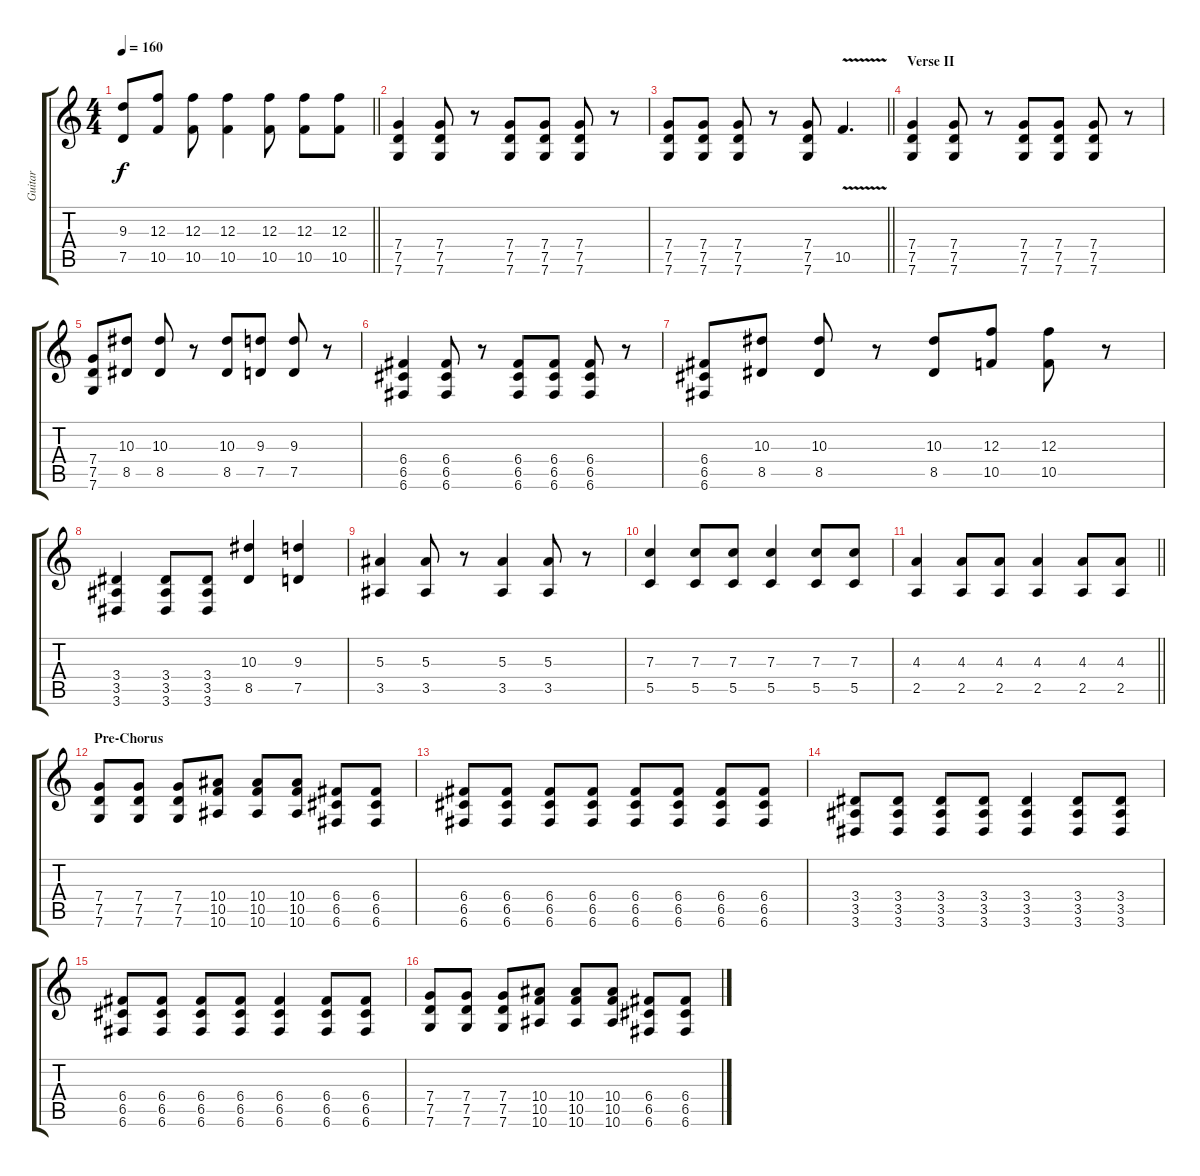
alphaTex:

\track ("Guitar" "Guitar") {instrument distortionguitar}
\staff {score tabs}
\tuning (D4 A3 F3 C3 G2 C2) {hide}
\ts (4 4)
\tempo 160
\clef g2
\barLineRight lightlight
\ks c
(9.3{t} 7.5{t}).8{dy f} (12.3 10.5).8 (12.3 10.5).8 (12.3 10.5).4 (12.3 10.5).8 (12.3 10.5).8 (12.3 10.5).8 |
(7.4 7.5 7.6).4 (7.4 7.5 7.6).8 r.8 (7.4 7.5 7.6).8 (7.4 7.5 7.6).8 (7.4 7.5 7.6).8 r.8 |
\barLineRight lightlight
(7.4 7.5 7.6).8 (7.4 7.5 7.6).8 (7.4 7.5 7.6).8 r.8 (7.4 7.5 7.6).8 10.5{v}.4{d} |
\section ("" "Verse II")
(7.4 7.5 7.6).4 (7.4 7.5 7.6).8 r.8 (7.4 7.5 7.6).8 (7.4 7.5 7.6).8 (7.4 7.5 7.6).8 r.8 |
(7.4 7.5 7.6).8 (10.3 8.5).8 (10.3 8.5).8 r.8 (10.3 8.5).8 (9.3 7.5).8 (9.3 7.5).8 r.8 |
(6.4 6.5 6.6).4 (6.4 6.5 6.6).8 r.8 (6.4 6.5 6.6).8 (6.4 6.5 6.6).8 (6.4 6.5 6.6).8 r.8 |
(6.4 6.5 6.6).8 (10.3 8.5).8 (10.3 8.5).8 r.8 (10.3 8.5).8 (12.3 10.5).8 (12.3 10.5).8 r.8 |
(3.4 3.5 3.6).4 (3.4 3.5 3.6).8 (3.4 3.5 3.6).8 (10.3 8.5).4 (9.3 7.5).4 |
(5.3 3.5).4 (5.3 3.5).8 r.8 (5.3 3.5).4 (5.3 3.5).8 r.8 |
(7.3 5.5).4 (7.3 5.5).8 (7.3 5.5).8 (7.3 5.5).4 (7.3 5.5).8 (7.3 5.5).8 |
\barLineRight lightlight
(4.3 2.5).4 (4.3 2.5).8 (4.3 2.5).8 (4.3 2.5).4 (4.3 2.5).8 (4.3 2.5).8 |
\section ("" "Pre-Chorus")
(7.4 7.5 7.6).8 (7.4 7.5 7.6).8 (7.4 7.5 7.6).8 (10.4 10.5 10.6).8 (10.4 10.5 10.6).8 (10.4 10.5 10.6).8 (6.4 6.5 6.6).8 (6.4 6.5 6.6).8 |
(6.4 6.5 6.6).8 (6.4 6.5 6.6).8 (6.4 6.5 6.6).8 (6.4 6.5 6.6).8 (6.4 6.5 6.6).8 (6.4 6.5 6.6).8 (6.4 6.5 6.6).8 (6.4 6.5 6.6).8 |
(3.4 3.5 3.6).8 (3.4 3.5 3.6).8 (3.4 3.5 3.6).8 (3.4 3.5 3.6).8 (3.4 3.5 3.6).4 (3.4 3.5 3.6).8 (3.4 3.5 3.6).8 |
(6.4 6.5 6.6).8 (6.4 6.5 6.6).8 (6.4 6.5 6.6).8 (6.4 6.5 6.6).8 (6.4 6.5 6.6).4 (6.4 6.5 6.6).8 (6.4 6.5 6.6).8 |
(7.4 7.5 7.6).8 (7.4 7.5 7.6).8 (7.4 7.5 7.6).8 (10.4 10.5 10.6).8 (10.4 10.5 10.6).8 (10.4 10.5 10.6).8 (6.4 6.5 6.6).8 (6.4 6.5 6.6).8
